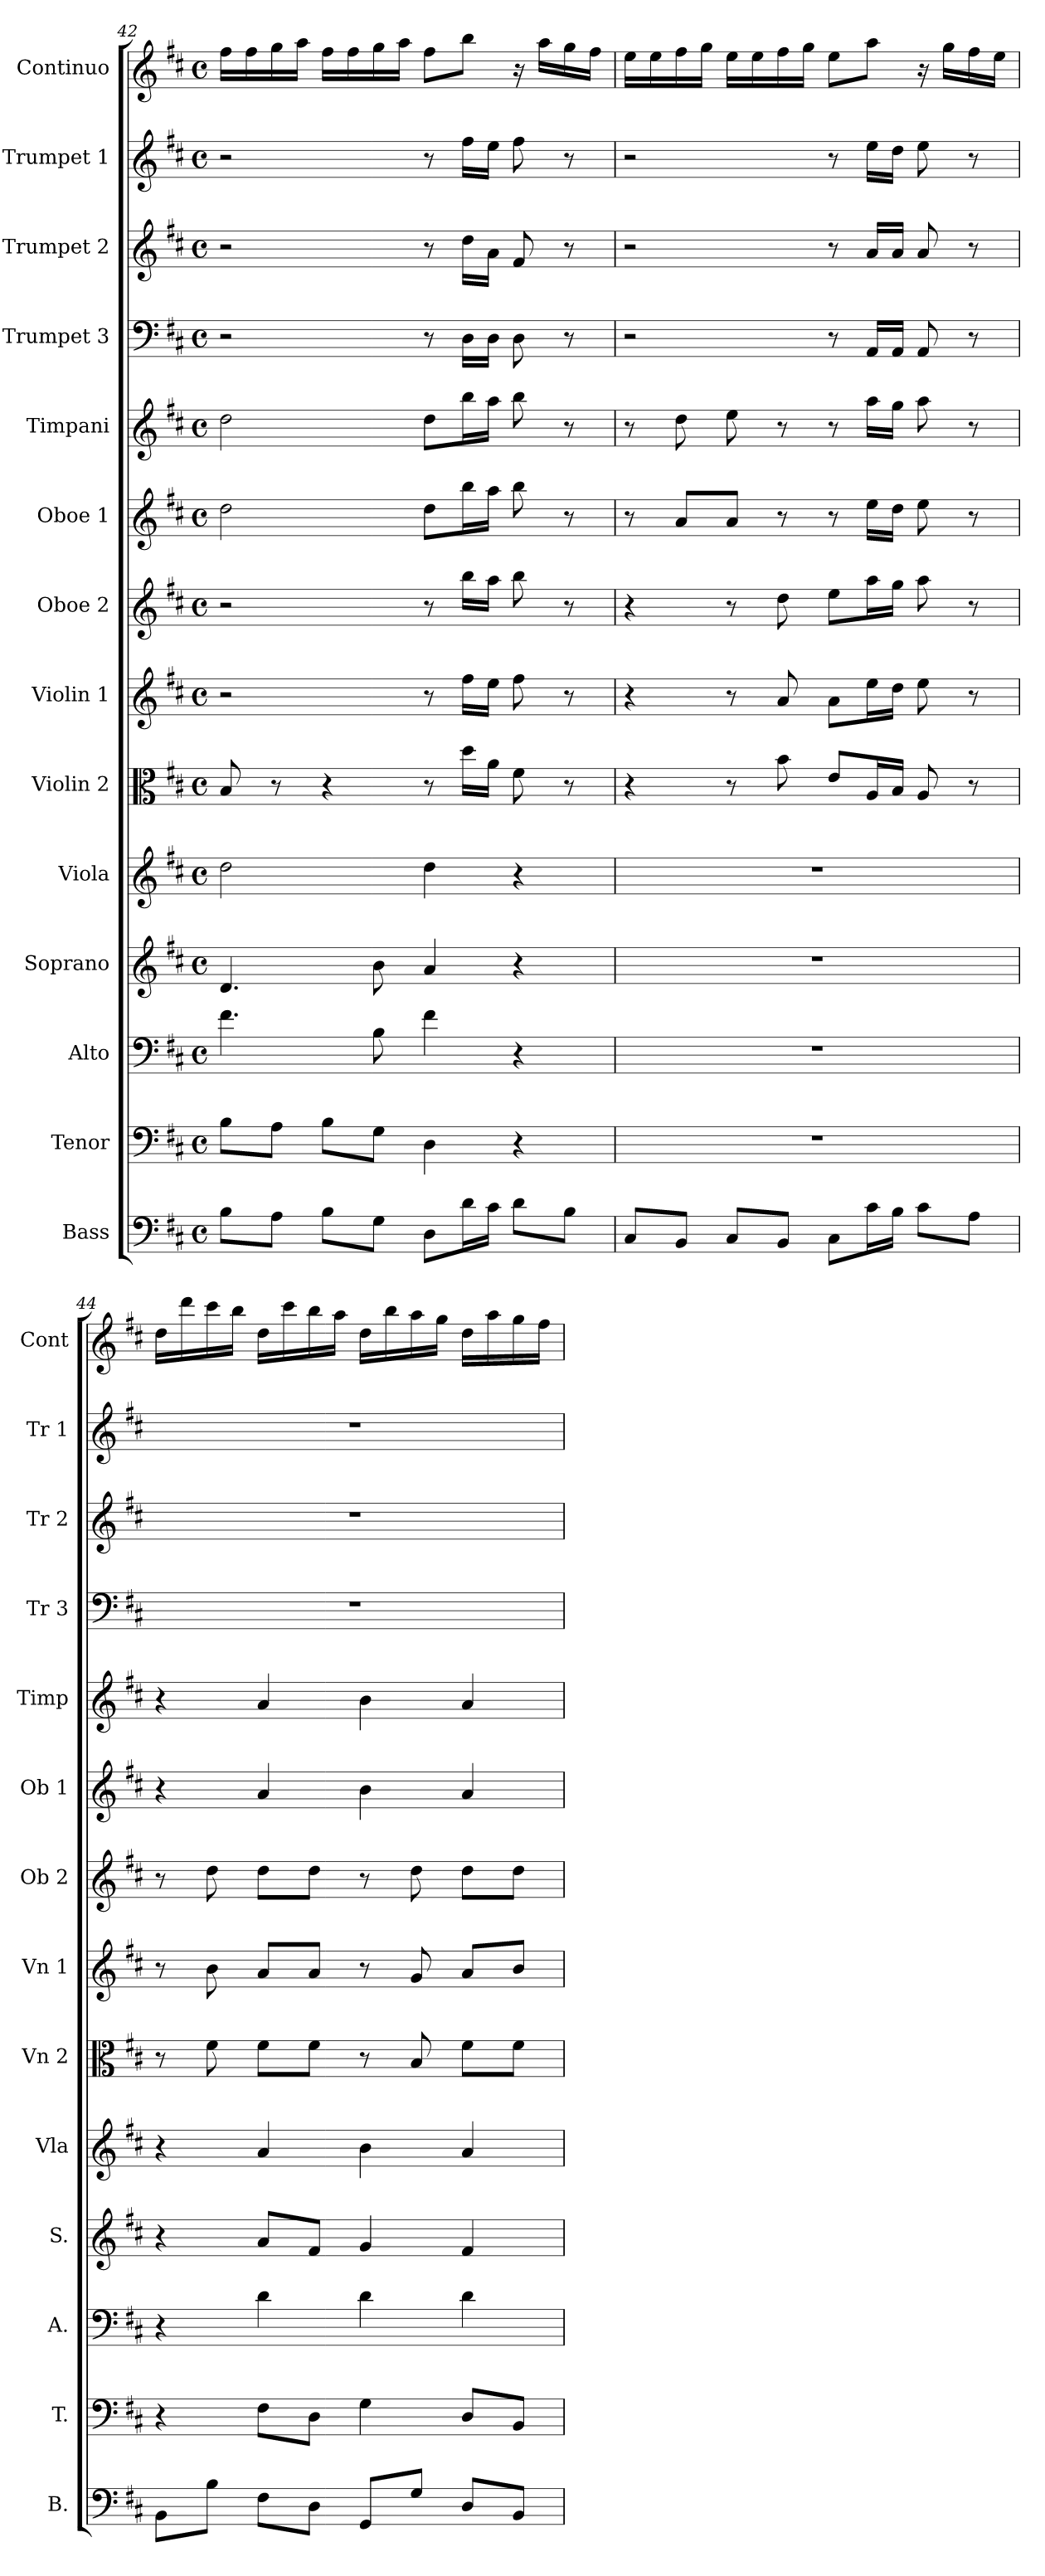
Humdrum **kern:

**kern	**kern	**kern	**kern	**kern	**kern	**kern	**kern	**kern	**kern	**kern	**kern	**kern	**kern
*part14	*part13	*part12	*part11	*part10	*part9	*part8	*part7	*part6	*part5	*part4	*part3	*part2	*part1
*staff14	*staff13	*staff12	*staff11	*staff10	*staff9	*staff8	*staff7	*staff6	*staff5	*staff4	*staff3	*staff2	*staff1
*I"Bass	*I"Tenor	*I"Alto	*I"Soprano	*I"Viola	*I"Violin 2	*I"Violin 1	*I"Oboe 2	*I"Oboe 1	*I"Timpani	*I"Trumpet 3	*I"Trumpet 2	*I"Trumpet 1	*I"Continuo
*I'B.	*I'T.	*I'A.	*I'S.	*I'Vla	*I'Vn 2	*I'Vn 1	*I'Ob 2	*I'Ob 1	*I'Timp	*I'Tr 3	*I'Tr 2	*I'Tr 1	*I'Cont
!!LO:PB:g=z
*clefF4	*clefF4	*clefF4	*clefG2	*clefG2	*clefC3	*clefG2	*clefG2	*clefG2	*clefG2	*clefF4	*clefG2	*clefG2	*clefG2
*	*	*	*	*	*	*	*	*	*	*	*ITrd1c2	*ITrd1c2	*ITrd1c2
*k[f#c#]	*k[f#c#]	*k[f#c#]	*k[f#c#]	*k[f#c#]	*k[f#c#]	*k[f#c#]	*k[f#c#]	*k[f#c#]	*k[f#c#]	*k[f#c#]	*k[]	*k[]	*k[]
*D:	*D:	*D:	*D:	*D:	*D:	*D:	*D:	*D:	*D:	*D:	*C:	*C:	*C:
*M4/4	*M4/4	*M4/4	*M4/4	*M4/4	*M4/4	*M4/4	*M4/4	*M4/4	*M4/4	*M4/4	*M4/4	*M4/4	*M4/4
*met(c)	*met(c)	*met(c)	*met(c)	*met(c)	*met(c)	*met(c)	*met(c)	*met(c)	*met(c)	*met(c)	*met(c)	*met(c)	*met(c)
=42	=42	=42	=42	=42	=42	=42	=42	=42	=42	=42	=42	=42	=42
8B\L	8B\L	4.f#\	4.d/	2dd\	8B/	2r	2r	2dd\	2dd\	2r	2r	2r	16ee\LL
.	.	.	.	.	.	.	.	.	.	.	.	.	16ee\
8A\J	8A\J	.	.	.	8r	.	.	.	.	.	.	.	16ff\
.	.	.	.	.	.	.	.	.	.	.	.	.	16gg\JJ
8B\L	8B\L	.	.	.	4r	.	.	.	.	.	.	.	16ee\LL
.	.	.	.	.	.	.	.	.	.	.	.	.	16ee\
8G\J	8G\J	8B\	8b\	.	.	.	.	.	.	.	.	.	16ff\
.	.	.	.	.	.	.	.	.	.	.	.	.	16gg\JJ
8D\L	4D\	4f#\	4a/	4dd\	8r	8r	8r	8dd\L	8dd\L	8r	8r	8r	8ee\L
16d\L	.	.	.	.	16dd\LL	16ff#\LL	16bb\LL	16bb\L	16bb\L	16D\LL	16cc\LL	16ee\LL	8aa\J
16c#\JJ	.	.	.	.	16a\JJ	16ee\JJ	16aa\JJ	16aa\JJ	16aa\JJ	16D\JJ	16g\JJ	16dd\JJ	.
8d\L	4r	4r	4r	4r	8f#\	8ff#\	8bb\	8bb\	8bb\	8D\	8e/	8ee\	16r
.	.	.	.	.	.	.	.	.	.	.	.	.	16gg\LL
8B\J	.	.	.	.	8r	8r	8r	8r	8r	8r	8r	8r	16ff\
.	.	.	.	.	.	.	.	.	.	.	.	.	16ee\JJ
=43	=43	=43	=43	=43	=43	=43	=43	=43	=43	=43	=43	=43	=43
8C#/L	1r	1r	1r	1r	4r	4r	4r	8r	8r	2r	2r	2r	16dd\LL
.	.	.	.	.	.	.	.	.	.	.	.	.	16dd\
8BB/J	.	.	.	.	.	.	.	8a/L	8dd\	.	.	.	16ee\
.	.	.	.	.	.	.	.	.	.	.	.	.	16ff\JJ
8C#/L	.	.	.	.	8r	8r	8r	8a/J	8ee\	.	.	.	16dd\LL
.	.	.	.	.	.	.	.	.	.	.	.	.	16dd\
8BB/J	.	.	.	.	8b\	8a/	8dd\	8r	8r	.	.	.	16ee\
.	.	.	.	.	.	.	.	.	.	.	.	.	16ff\JJ
8C#\L	.	.	.	.	8e/L	8a\L	8ee\L	8r	8r	8r	8r	8r	8dd\L
16c#\L	.	.	.	.	16A/L	16ee\L	16aa\L	16ee\LL	16aa\LL	16AA/LL	16g/LL	16dd\LL	8gg\J
16B\JJ	.	.	.	.	16B/JJ	16dd\JJ	16gg\JJ	16dd\JJ	16gg\JJ	16AA/JJ	16g/JJ	16cc\JJ	.
8c#\L	.	.	.	.	8A/	8ee\	8aa\	8ee\	8aa\	8AA/	8g/	8dd\	16r
.	.	.	.	.	.	.	.	.	.	.	.	.	16ff\LL
8A\J	.	.	.	.	8r	8r	8r	8r	8r	8r	8r	8r	16ee\
.	.	.	.	.	.	.	.	.	.	.	.	.	16dd\JJ
=44	=44	=44	=44	=44	=44	=44	=44	=44	=44	=44	=44	=44	=44
8BB\L	4r	4r	4r	4r	8r	8r	8r	4r	4r	1r	1r	1r	16cc\LL
.	.	.	.	.	.	.	.	.	.	.	.	.	16ccc\
8B\J	.	.	.	.	8f#\	8b\	8dd\	.	.	.	.	.	16bb\
.	.	.	.	.	.	.	.	.	.	.	.	.	16aa\JJ
8F#\L	8F#\L	4d\	8a/L	4a/	8f#\L	8a/L	8dd\L	4a/	4a/	.	.	.	16cc\LL
.	.	.	.	.	.	.	.	.	.	.	.	.	16bb\
8D\J	8D\J	.	8f#/J	.	8f#\J	8a/J	8dd\J	.	.	.	.	.	16aa\
.	.	.	.	.	.	.	.	.	.	.	.	.	16gg\JJ
8GG/L	4G\	4d\	4g/	4b\	8r	8r	8r	4b\	4b\	.	.	.	16cc\LL
.	.	.	.	.	.	.	.	.	.	.	.	.	16aa\
8G/J	.	.	.	.	8B/	8g/	8dd\	.	.	.	.	.	16gg\
.	.	.	.	.	.	.	.	.	.	.	.	.	16ff\JJ
8D/L	8D/L	4d\	4f#/	4a/	8f#\L	8a/L	8dd\L	4a/	4a/	.	.	.	16cc\LL
.	.	.	.	.	.	.	.	.	.	.	.	.	16gg\
8BB/J	8BB/J	.	.	.	8f#\J	8b/J	8dd\J	.	.	.	.	.	16ff\
.	.	.	.	.	.	.	.	.	.	.	.	.	16ee\JJ
=	=	=	=	=	=	=	=	=	=	=	=	=	=
*-	*-	*-	*-	*-	*-	*-	*-	*-	*-	*-	*-	*-	*-
